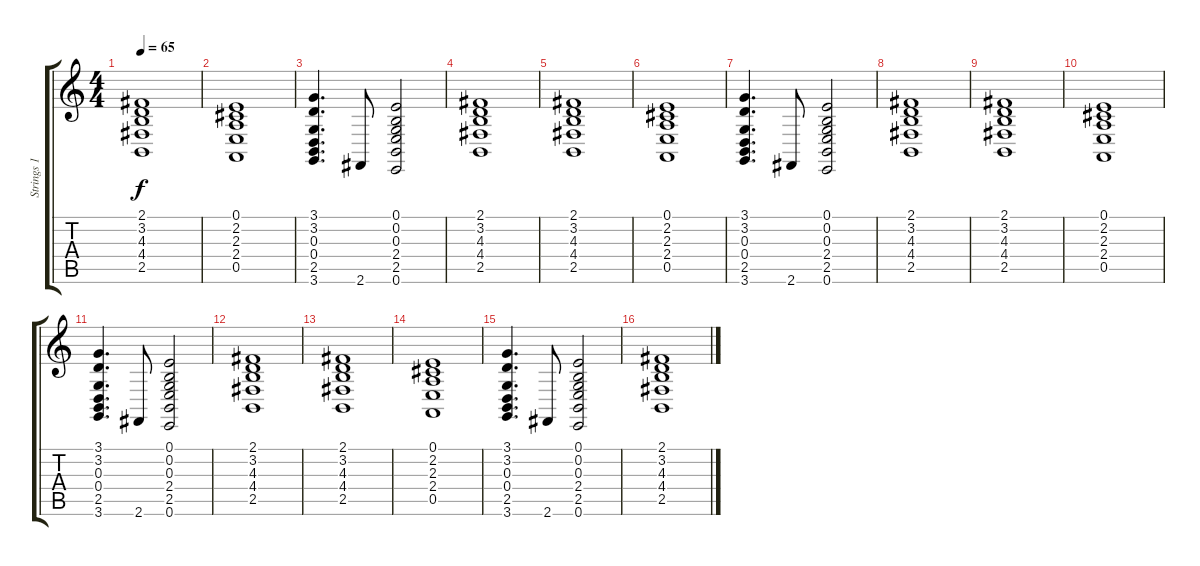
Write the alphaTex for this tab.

\track ("Strings 1" "Strings 1") {instrument synthstrings1}
\staff {score tabs}
\tuning (E4 B3 G3 D3 A2 E2) {hide}
\ts (4 4)
\tempo 65
\clef g2
\ks c
(2.1 3.2 4.3 4.4 2.5).1{dy f} |
(0.1 2.2 2.3 2.4 0.5).1 |
(3.1 3.2 0.3 0.4 2.5 3.6).4{d} 2.6.8 (0.1 0.2 0.3 2.4 2.5 0.6).2 |
(2.1 3.2 4.3 4.4 2.5).1 |
(2.1 3.2 4.3 4.4 2.5).1 |
(0.1 2.2 2.3 2.4 0.5).1 |
(3.1 3.2 0.3 0.4 2.5 3.6).4{d} 2.6.8 (0.1 0.2 0.3 2.4 2.5 0.6).2 |
(2.1 3.2 4.3 4.4 2.5).1 |
(2.1 3.2 4.3 4.4 2.5).1 |
(0.1 2.2 2.3 2.4 0.5).1 |
(3.1 3.2 0.3 0.4 2.5 3.6).4{d} 2.6.8 (0.1 0.2 0.3 2.4 2.5 0.6).2 |
(2.1 3.2 4.3 4.4 2.5).1 |
(2.1 3.2 4.3 4.4 2.5).1 |
(0.1 2.2 2.3 2.4 0.5).1 |
(3.1 3.2 0.3 0.4 2.5 3.6).4{d} 2.6.8 (0.1 0.2 0.3 2.4 2.5 0.6).2 |
(2.1 3.2 4.3 4.4 2.5).1
